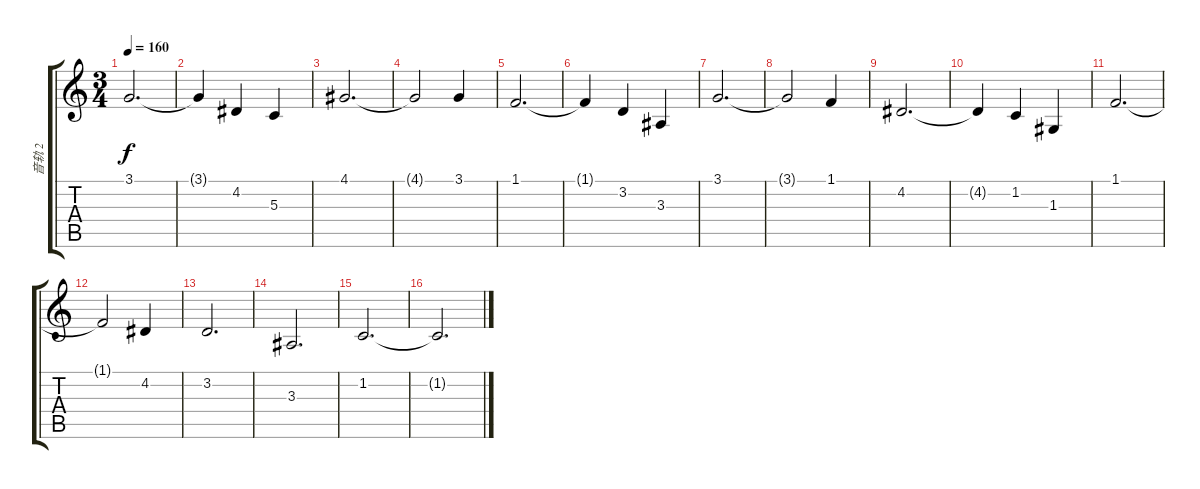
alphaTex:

\track ("音轨 2" "音轨 2") {instrument pad4choir}
\staff {score tabs}
\tuning (E4 B3 G3 D3 A2 E2) {hide}
\ts (3 4)
\tempo 160
\clef g2
\ks c
3.1.2{d dy f} |
3.1{t}.4 4.2.4 5.3.4 |
4.1.2{d} |
4.1{t}.2 3.1.4 |
1.1.2{d} |
1.1{t}.4 3.2.4 3.3.4 |
3.1.2{d} |
3.1{t}.2 1.1.4 |
4.2.2{d} |
4.2{t}.4 1.2.4 1.3.4 |
1.1.2{d} |
1.1{t}.2 4.2.4 |
3.2.2{d} |
3.3.2{d} |
1.2.2{d} |
1.2{t}.2{d}
